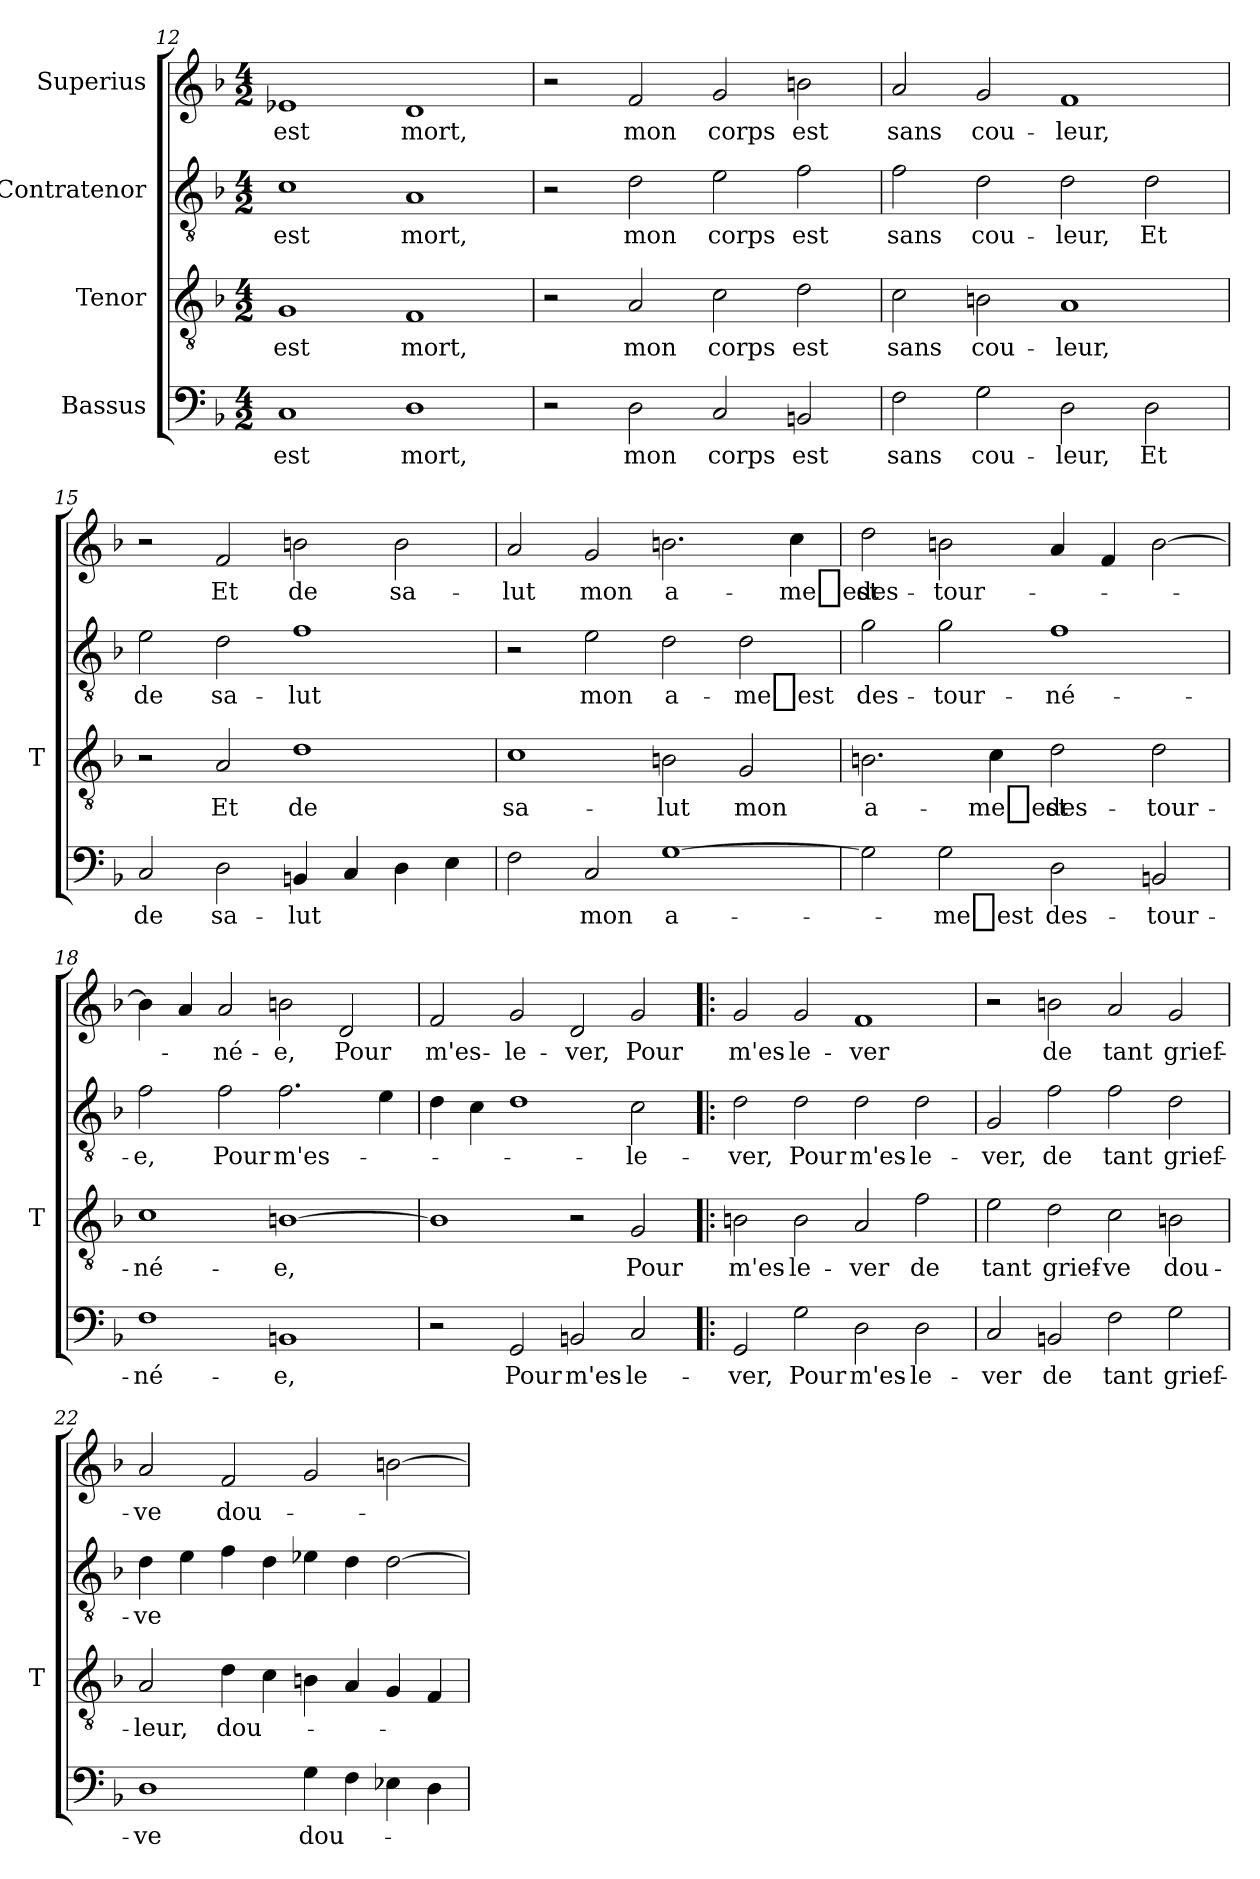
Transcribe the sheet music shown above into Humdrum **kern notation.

**kern	**text	**kern	**text	**kern	**text	**kern	**text
*part4	*part4	*part3	*part3	*part2	*part2	*part1	*part1
*staff4	*staff4	*staff3	*staff3	*staff2	*staff2	*staff1	*staff1
*I"Bassus	*	*I"Tenor	*	*I"Contratenor	*	*I"Superius	*
*	*	*I'T	*	*	*	*	*
*clefF4	*	*clefGv2	*	*clefGv2	*	*clefG2	*
*k[b-]	*	*k[b-]	*	*k[b-]	*	*k[b-]	*
*M4/2	*	*M4/2	*	*M4/2	*	*M4/2	*
=12	=12	=12	=12	=12	=12	=12	=12
1C	-est	1G	-est	1c	-est	1e-X	-est
1D	-mort,	1F	-mort,	1A	-mort,	1d	-mort,
=13	=13	=13	=13	=13	=13	=13	=13
2r	.	2r	.	2r	.	2r	.
2D	-mon	2A	-mon	2d	-mon	2f	-mon
2C	-corps	2c	-corps	2e	-corps	2g	-corps
2BB	-est	2d	-est	2f	-est	2b	-est
=14	=14	=14	=14	=14	=14	=14	=14
2F	-sans	2c	-sans	2f	-sans	2a	-sans
2G	cou-	2Bn	cou-	2d	cou-	2g	cou-
2D	-leur,	1A	-leur,	2d	-leur,	1f	-leur,
2D	-Et	.	.	2d	-Et	.	.
=15	=15	=15	=15	=15	=15	=15	=15
2C	-de	2r	.	2e	-de	2r	.
2D	sa-	2A	-Et	2d	sa-	2f	-Et
4BB	-lut	1d	-de	1f	-lut	2b	-de
4C	.	.	.	.	.	.	.
4D	.	.	.	.	.	2b	sa-
4E	.	.	.	.	.	.	.
=16	=16	=16	=16	=16	=16	=16	=16
2F	.	1c	sa-	2r	.	2a	-lut
2C	-mon	.	.	2e	-mon	2g	-mon
[1G	a-	2Bn	-lut	2d	a-	2.b	a-
.	.	2G	-mon	2d	-me_est	.	.
.	.	.	.	.	.	4cc	-me_est
=17	=17	=17	=17	=17	=17	=17	=17
2G]	.	2.Bn	a-	2g	des-	2dd	des-
2G	-me_est	.	.	2g	tour-	2b	tour-
.	.	4c	-me_est	.	.	.	.
2D	des-	2d	des-	1f	né-	4a	.
.	.	.	.	.	.	4f	.
2BB	tour-	2d	tour-	.	.	[2b	.
=18	=18	=18	=18	=18	=18	=18	=18
1F	né-	1c	né-	2f	-e,	4b]	.
.	.	.	.	.	.	4a	.
.	.	.	.	2f	-Pour	2a	né-
1BB	-e,	[1Bn	-e,	2.f	m'es-	2b	-e,
.	.	.	.	.	.	2d	-Pour
.	.	.	.	4e	.	.	.
=19	=19	=19	=19	=19	=19	=19	=19
2r	.	1B]	.	4d	.	2f	m'es-
.	.	.	.	4c	.	.	.
2GG	-Pour	.	.	1d	.	2g	le-
2BB	m'es-	2r	.	.	.	2d	-ver,
2C	le-	2G	-Pour	2c	le-	2g	-Pour
=20!|:	=20!|:	=20!|:	=20!|:	=20!|:	=20!|:	=20!|:	=20!|:
2GG	-ver,	2Bn	m'es-	2d	-ver,	2g	m'es-
2G	-Pour	2B	le-	2d	-Pour	2g	le-
2D	m'es-	2A	-ver	2d	m'es-	1f	-ver
2D	le-	2f	-de	2d	le-	.	.
=21	=21	=21	=21	=21	=21	=21	=21
2C	-ver	2e	-tant	2G	-ver,	2r	.
2BB	-de	2d	grief-	2f	-de	2b	-de
2F	-tant	2c	-ve	2f	-tant	2a	-tant
2G	grief-	2Bn	dou-	2d	grief-	2g	grief-
=22	=22	=22	=22	=22	=22	=22	=22
1D	-ve	2A	-leur,	4d	-ve	2a	-ve
.	.	.	.	4e	.	.	.
.	.	4d	dou-	4f	.	2f	dou-
.	.	4c	.	4d	.	.	.
4G	dou-	4Bn	.	4e-X	.	2g	.
4F	.	4A	.	4d	.	.	.
4E-X	.	4G	.	[2d	.	[2b	.
4D	.	4F	.	.	.	.	.
=	=	=	=	=	=	=	=
*-	*-	*-	*-	*-	*-	*-	*-
